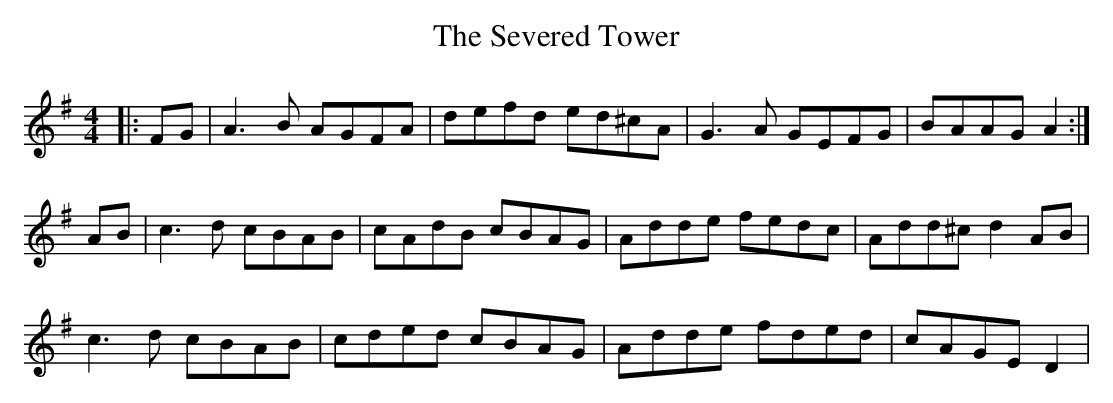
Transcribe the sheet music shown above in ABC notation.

X:1
T: The Severed Tower
M: 4/4
L: 1/8
K: Dmix
|:FG|A3B AGFA|defd ed^cA|G3A GEFG|BAAG A2:|
AB|c3d cBAB|cAdB cBAG|Adde fedc|Add^c d2AB|
c3d cBAB|cded cBAG|Adde fded|cAGE D2|
